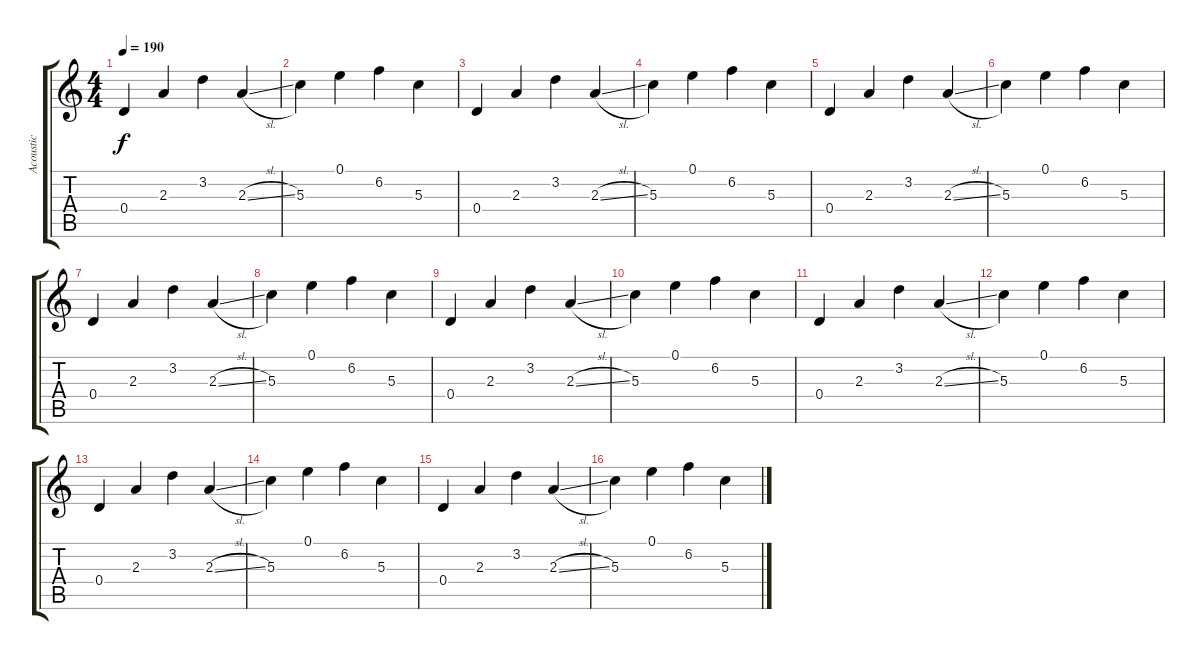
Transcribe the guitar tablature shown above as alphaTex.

\track ("Acoustic" "Acoustic") {instrument acousticguitarnylon}
\staff {score tabs}
\tuning (E4 B3 G3 D3 A2 E2) {hide}
\ts (4 4)
\tempo 190
\clef g2
\ks c
0.4.4{dy f} 2.3.4 3.2.4 2.3{sl}.4 |
5.3.4 0.1.4 6.2.4 5.3.4 |
0.4.4 2.3.4 3.2.4 2.3{sl}.4 |
5.3.4 0.1.4 6.2.4 5.3.4 |
0.4.4 2.3.4 3.2.4 2.3{sl}.4 |
5.3.4 0.1.4 6.2.4 5.3.4 |
0.4.4 2.3.4 3.2.4 2.3{sl}.4 |
5.3.4 0.1.4 6.2.4 5.3.4 |
0.4.4 2.3.4 3.2.4 2.3{sl}.4 |
5.3.4 0.1.4 6.2.4 5.3.4 |
0.4.4 2.3.4 3.2.4 2.3{sl}.4 |
5.3.4 0.1.4 6.2.4 5.3.4 |
0.4.4 2.3.4 3.2.4 2.3{sl}.4 |
5.3.4 0.1.4 6.2.4 5.3.4 |
0.4.4 2.3.4 3.2.4 2.3{sl}.4 |
5.3.4 0.1.4 6.2.4 5.3.4
